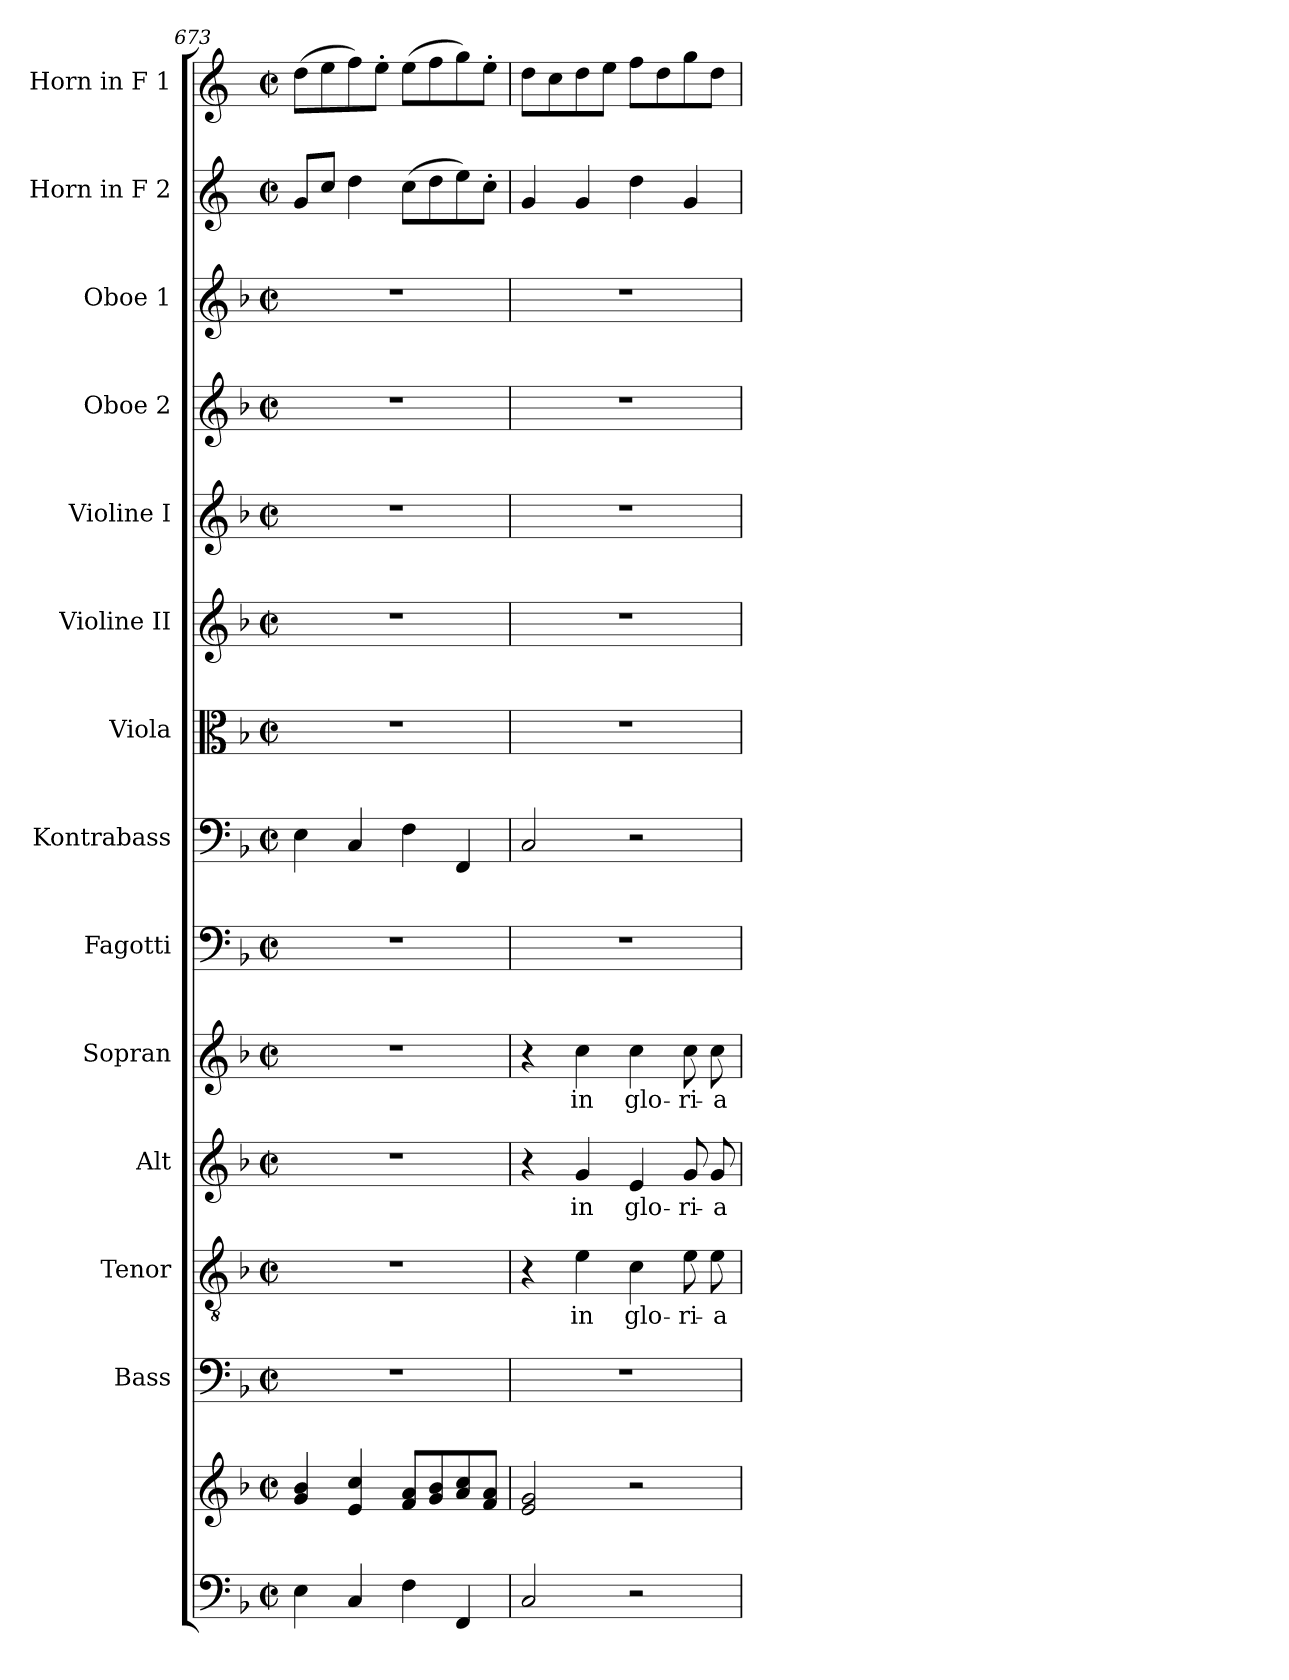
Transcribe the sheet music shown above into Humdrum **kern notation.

**kern	**kern	**kern	**kern	**text	**kern	**text	**kern	**text	**kern	**kern	**kern	**kern	**kern	**kern	**kern	**kern	**kern
*part14	*part14	*part13	*part12	*part12	*part11	*part11	*part10	*part10	*part9	*part8	*part7	*part6	*part5	*part4	*part3	*part2	*part1
*staff15	*staff14	*staff13	*staff12	*staff12	*staff11	*staff11	*staff10	*staff10	*staff9	*staff8	*staff7	*staff6	*staff5	*staff4	*staff3	*staff2	*staff1
*	*	*I"Bass	*I"Tenor	*	*I"Alt	*	*I"Sopran	*	*I"Fagotti	*I"Kontrabass	*I"Viola	*I"Violine II	*I"Violine I	*I"Oboe 2	*I"Oboe 1	*I"Horn in F 2	*I"Horn in F 1
*	*	*I'B.	*I'T.	*	*I'A.	*	*I'S.	*	*I'Fg.	*I'Kb.	*I'Vla.	*I'Vl. II	*I'Vl. I	*I'Ob. 2	*I'Ob. 1	*	*
*clefF4	*clefG2	*clefF4	*clefGv2	*	*clefG2	*	*clefG2	*	*clefF4	*clefF4	*clefC3	*clefG2	*clefG2	*clefG2	*clefG2	*clefG2	*clefG2
*	*	*	*	*	*	*	*	*	*	*ITrd7c12	*	*	*	*	*	*ITrd4c7	*ITrd4c7
*k[b-]	*k[b-]	*k[b-]	*k[b-]	*	*k[b-]	*	*k[b-]	*	*k[b-]	*k[b-]	*k[b-]	*k[b-]	*k[b-]	*k[b-]	*k[b-]	*k[b-]	*k[b-]
*F:	*F:	*F:	*F:	*	*F:	*	*F:	*	*F:	*F:	*F:	*F:	*F:	*F:	*F:	*F:	*F:
*M2/2	*M2/2	*M2/2	*M2/2	*	*M2/2	*	*M2/2	*	*M2/2	*M2/2	*M2/2	*M2/2	*M2/2	*M2/2	*M2/2	*M2/2	*M2/2
*met(c|)	*met(c|)	*met(c|)	*met(c|)	*	*met(c|)	*	*met(c|)	*	*met(c|)	*met(c|)	*met(c|)	*met(c|)	*met(c|)	*met(c|)	*met(c|)	*met(c|)	*met(c|)
=673	=673	=673	=673	=673	=673	=673	=673	=673	=673	=673	=673	=673	=673	=673	=673	=673	=673
4E\	4g/ 4b-/	1r	1r	.	1r	.	1r	.	1r	4EE\	1r	1r	1r	1r	1r	8c/L	(>8g\L
.	.	.	.	.	.	.	.	.	.	.	.	.	.	.	.	8f/J	8a\
4C/	4e/ 4cc/	.	.	.	.	.	.	.	.	4CC/	.	.	.	.	.	4g\	8b-\)
.	.	.	.	.	.	.	.	.	.	.	.	.	.	.	.	.	8a'>\J
4F\	8f/ 8a/L	.	.	.	.	.	.	.	.	4FF\	.	.	.	.	.	(>8f\L	(>8a\L
.	8g/ 8b-/	.	.	.	.	.	.	.	.	.	.	.	.	.	.	8g\	8b-\
4FF/	8a/ 8cc/	.	.	.	.	.	.	.	.	4FFF/	.	.	.	.	.	8a\)	8cc\)
.	8f/ 8a/J	.	.	.	.	.	.	.	.	.	.	.	.	.	.	8f'>\J	8a'>\J
=674	=674	=674	=674	=674	=674	=674	=674	=674	=674	=674	=674	=674	=674	=674	=674	=674	=674
2C/	2e/ 2g/	1r	4r	.	4r	.	4r	.	1r	2CC/	1r	1r	1r	1r	1r	4c/	8g\L
.	.	.	.	.	.	.	.	.	.	.	.	.	.	.	.	.	8f\
!	!	!	!	!LO:LY:b	!	!LO:LY:b	!	!LO:LY:b	!	!	!	!	!	!	!	!	!
.	.	.	4e\	in	4g/	in	4cc\	in	.	.	.	.	.	.	.	4c/	8g\
.	.	.	.	.	.	.	.	.	.	.	.	.	.	.	.	.	8a\J
!	!	!	!	!LO:LY:b	!	!LO:LY:b	!	!LO:LY:b	!	!	!	!	!	!	!	!	!
2r	2r	.	4c\	glo-	4e/	glo-	4cc\	glo-	.	2r	.	.	.	.	.	4g\	8b-\L
.	.	.	.	.	.	.	.	.	.	.	.	.	.	.	.	.	8g\
!	!	!	!	!LO:LY:b	!	!LO:LY:b	!	!LO:LY:b	!	!	!	!	!	!	!	!	!
.	.	.	8e\	-ri-	8g/	-ri-	8cc\	-ri-	.	.	.	.	.	.	.	4c/	8cc\
!	!	!	!	!LO:LY:b	!	!LO:LY:b	!	!LO:LY:b	!	!	!	!	!	!	!	!	!
.	.	.	8e\	-a	8g/	-a	8cc\	-a	.	.	.	.	.	.	.	.	8g\J
=	=	=	=	=	=	=	=	=	=	=	=	=	=	=	=	=	=
*-	*-	*-	*-	*-	*-	*-	*-	*-	*-	*-	*-	*-	*-	*-	*-	*-	*-
